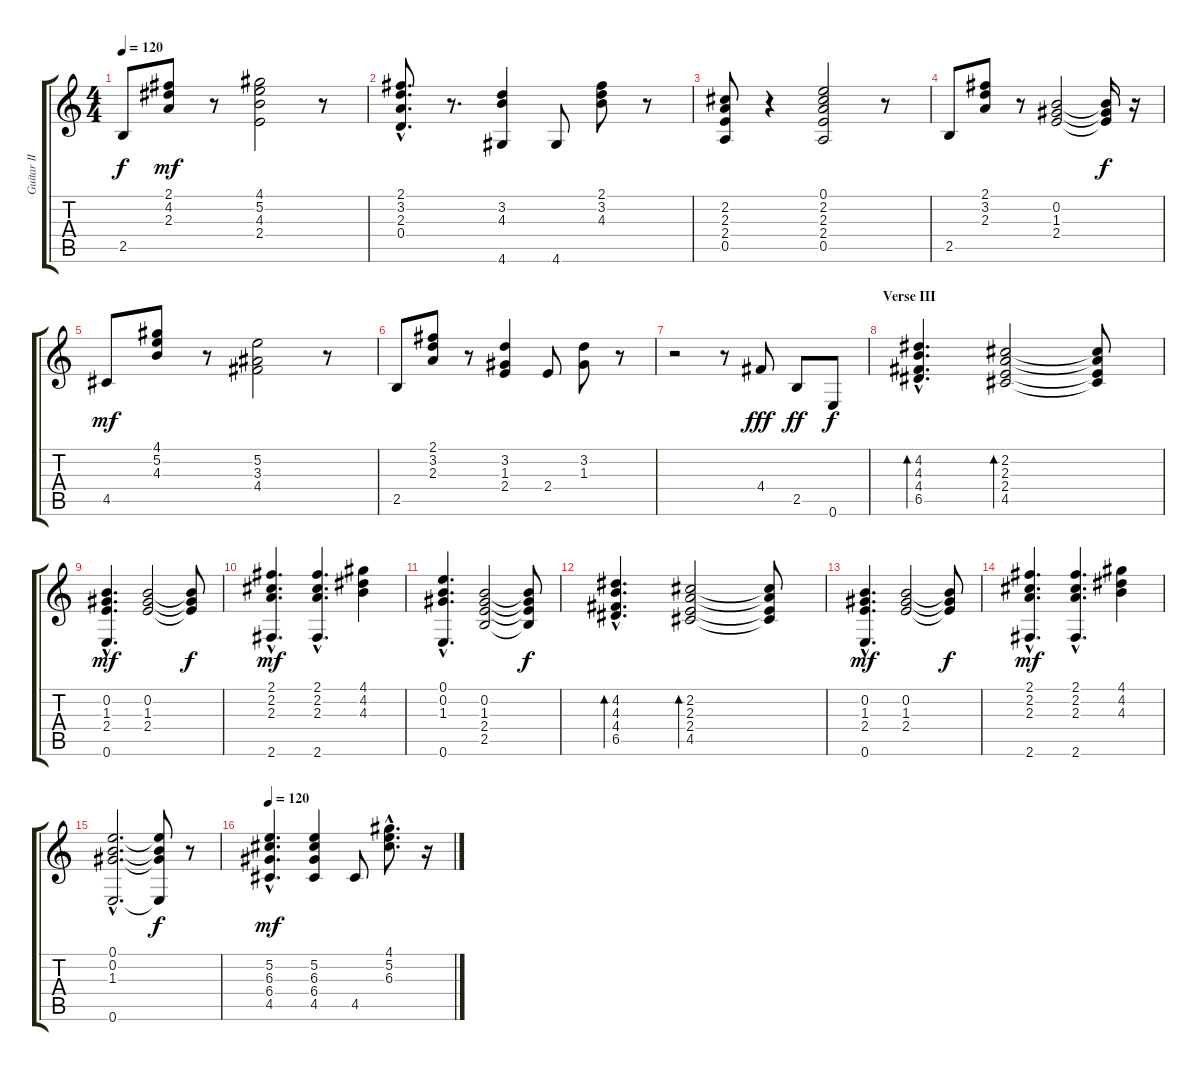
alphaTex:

\track ("Guitar II" "Guitar II") {instrument acousticguitarnylon}
\staff {score tabs}
\tuning (E4 B3 G3 D3 A2 E2) {hide}
\ts (4 4)
\tempo 120
\clef g2
\ks c
2.5{t}.8{dy f} (2.1 4.2 2.3).8{dy mf} r.8 (4.1 5.2 4.3 2.4).2 r.8 |
(2.1{hac} 3.2{hac} 2.3{hac} 0.4{hac}).8{d} r.8{d} (3.2 4.3 4.6).4 4.6.8 (2.1 3.2 4.3).8 r.8 |
(2.2 2.3 2.4 0.5).8 r.4 (0.1 2.2 2.3 2.4 0.5).2 r.8 |
2.5.8 (2.1 3.2 2.3).8 r.8 (0.2 1.3 2.4).2 (0.2{t} 1.3{t} 2.4{t}).16{dy f} r.16 |
4.5.8{dy mf} (4.1 5.2 4.3).8 r.8 (5.2 3.3 4.4).2 r.8 |
2.5.8 (2.1 3.2 2.3).8 r.8 (3.2 1.3 2.4).4 2.4.8 (3.2 1.3).8 r.8 |
r.2 r.8 4.4.8{dy fff} 2.5.8{dy ff} 0.6.8{dy f} |
\section ("" "Verse III")
(4.2{hac} 4.3{hac} 4.4{hac} 6.5{hac}).4{d bd 240} (2.2 2.3 2.4 4.5).2{bd 240} (2.2{t} 2.3{t} 2.4{t} 4.5{t}).8 |
(0.2{hac} 1.3{hac} 2.4{hac} 0.6{hac}).4{d dy mf} (0.2 1.3 2.4).2 (0.2{t} 1.3{t} 2.4{t}).8{dy f} |
(2.1{hac} 2.2{hac} 2.3{hac} 2.6{hac}).4{d dy mf} (2.1{hac} 2.2{hac} 2.3{hac} 2.6{hac}).4{d} (4.1 4.2 4.3).4 |
(0.1{hac} 0.2{hac} 1.3{hac} 0.6{hac}).4{d} (0.2 1.3 2.4 2.5).2 (0.2{t} 1.3{t} 2.4{t} 2.5{t}).8{dy f} |
(4.2{hac} 4.3{hac} 4.4{hac} 6.5{hac}).4{d bd 240} (2.2 2.3 2.4 4.5).2{bd 240} (2.2{t} 2.3{t} 2.4{t} 4.5{t}).8 |
(0.2{hac} 1.3{hac} 2.4{hac} 0.6{hac}).4{d dy mf} (0.2 1.3 2.4).2 (0.2{t} 1.3{t} 2.4{t}).8{dy f} |
(2.1{hac} 2.2{hac} 2.3{hac} 2.6{hac}).4{d dy mf} (2.1{hac} 2.2{hac} 2.3{hac} 2.6{hac}).4{d} (4.1 4.2 4.3).4 |
(0.1{hac} 0.2{hac} 1.3{hac} 0.6{hac}).2{d} (0.1{t} 0.2{t} 1.3{t} 0.6{t}).8{dy f} r.8 |
\tempo 120
(5.2{hac} 6.3{hac} 6.4{hac} 4.5{hac}).4{d dy mf} (5.2 6.3 6.4 4.5).4 4.5.8 (4.1{hac} 5.2{hac} 6.3{hac}).8{d} r.16
